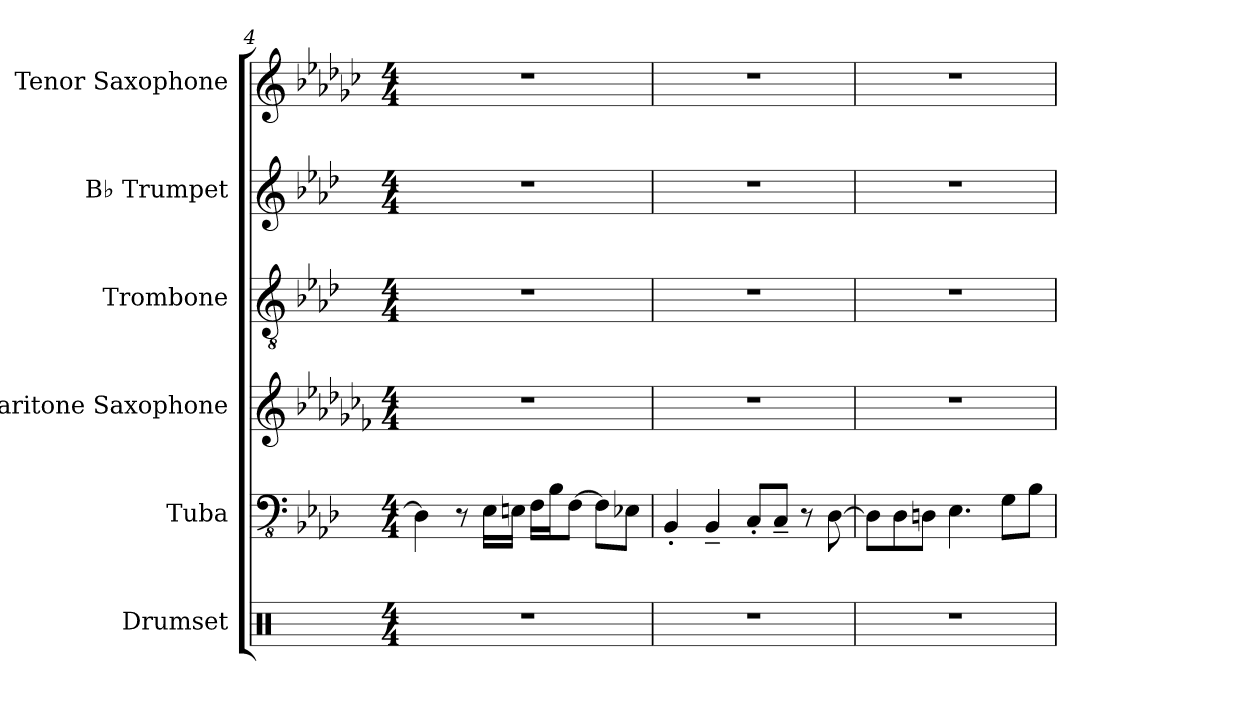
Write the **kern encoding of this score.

**kern	**kern	**kern	**kern	**kern	**kern
*part6	*part5	*part4	*part3	*part2	*part1
*staff6	*staff5	*staff4	*staff3	*staff2	*staff1
*I"Drumset	*I"Tuba	*I"Baritone Saxophone	*I"Trombone	*I"B♭ Trumpet	*I"Tenor Saxophone
*I'Drs.	*I'Tba.	*I'Bar. Sax.	*I'Tbn.	*I'B♭ Tpt.	*I'T. Sax.
*clefX	*clefFv4	*clefG2	*clefGv2	*clefG2	*clefG2
*	*	*ITrd12c21	*ITrd1c2	*ITrd1c2	*ITrd8c14
*k[]	*k[b-e-a-d-]	*k[b-e-a-d-g-c-f-]	*k[b-e-a-d-g-c-]	*k[b-e-a-d-g-c-]	*k[b-e-a-d-g-c-]
*M4/4	*M4/4	*M4/4	*M4/4	*M4/4	*M4/4
=4	=4	=4	=4	=4	=4
1r	4DD-]	1r	1r	1r	1r
.	8r	.	.	.	.
.	16EE-LL	.	.	.	.
.	16EEnJJ	.	.	.	.
.	16FFLL	.	.	.	.
.	16BB-J	.	.	.	.
.	[8FFJ	.	.	.	.
.	8FFL]	.	.	.	.
.	8EE-XJ	.	.	.	.
=5	=5	=5	=5	=5	=5
1r	4BBB-'	1r	1r	1r	1r
.	4BBB-~	.	.	.	.
.	8CC'L	.	.	.	.
.	8CC~J	.	.	.	.
.	8r	.	.	.	.
.	[8DD-	.	.	.	.
=6	=6	=6	=6	=6	=6
1r	8DD-L]	1r	1r	1r	1r
.	8DD-	.	.	.	.
.	8DDnJ	.	.	.	.
.	4.EE-	.	.	.	.
.	8GGL	.	.	.	.
.	8BB-J	.	.	.	.
=	=	=	=	=	=
*-	*-	*-	*-	*-	*-
